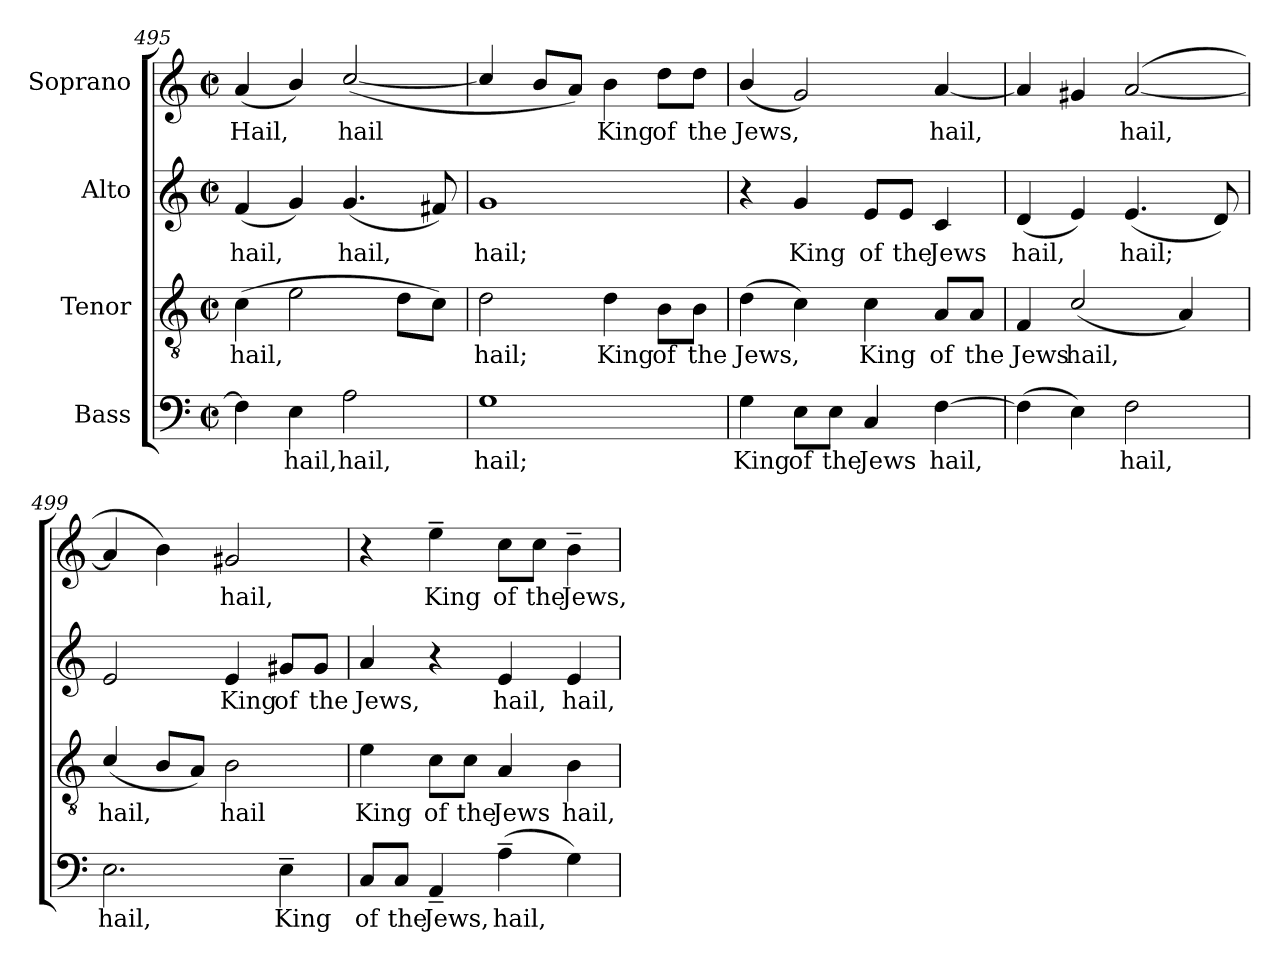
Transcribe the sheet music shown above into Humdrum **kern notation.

**kern	**text	**kern	**text	**kern	**text	**kern	**text
*part4	*part4	*part3	*part3	*part2	*part2	*part1	*part1
*staff4	*staff4	*staff3	*staff3	*staff2	*staff2	*staff1	*staff1
*I"Bass	*	*I"Tenor	*	*I"Alto	*	*I"Soprano	*
*clefF4	*	*clefGv2	*	*clefG2	*	*clefG2	*
*	*	*ITrd7c12	*	*	*	*	*
*k[]	*	*k[]	*	*k[]	*	*k[]	*
*C:	*	*C:	*	*C:	*	*C:	*
*M2/2	*	*M2/2	*	*M2/2	*	*M2/2	*
*met(c|)	*	*met(c|)	*	*met(c|)	*	*met(c|)	*
=495	=495	=495	=495	=495	=495	=495	=495
!	!	!	!LO:LY:b:color=#000000	!	!	!	!
!	!	!	!	!	!LO:LY:b:color=#000000	!	!
!	!	!	!	!	!	!	!LO:LY:b:color=#000000
4Fi\]	.	(4Ci\	hail,	(4fi/	hail,	(4ai/	Hail,
!	!LO:LY:b:color=#000000	!	!	!	!	!	!
4Ei\	hail,	2Ei\	.	4gi/)	.	4bi/)	.
!	!LO:LY:b:color=#000000	!	!	!	!	!	!
!	!	!	!	!	!LO:LY:b:color=#000000	!	!
!	!	!	!	!	!	!	!LO:LY:b:color=#000000
2Ai\	hail,	.	.	(4.gi/	hail,	([<2cci/	hail
.	.	8Di\L	.	.	.	.	.
.	.	8Ci\J)	.	8f#Xi/)	.	.	.
=496	=496	=496	=496	=496	=496	=496	=496
!	!LO:LY:b:color=#000000	!	!	!	!	!	!
!	!	!	!LO:LY:b:color=#000000	!	!	!	!
!	!	!	!	!	!LO:LY:b:color=#000000	!	!
1Gi	hail;	2Di\	hail;	1gi	hail;	4cci/]	.
.	.	.	.	.	.	8bi/L	.
.	.	.	.	.	.	8ai/J)	.
!	!	!	!LO:LY:b:color=#000000	!	!	!	!
!	!	!	!	!	!	!	!LO:LY:b:color=#000000
.	.	4Di\	King	.	.	4bi\	King
!	!	!	!LO:LY:b:color=#000000	!	!	!	!
!	!	!	!	!	!	!	!LO:LY:b:color=#000000
.	.	8BBi\L	of	.	.	8ddi\L	of
!	!	!	!LO:LY:b:color=#000000	!	!	!	!
!	!	!	!	!	!	!	!LO:LY:b:color=#000000
.	.	8BBi\J	the	.	.	8ddi\J	the
=497	=497	=497	=497	=497	=497	=497	=497
!	!LO:LY:b:color=#000000	!	!	!	!	!	!
!	!	!	!LO:LY:b:color=#000000	!	!	!	!
!	!	!	!	!	!	!	!LO:LY:b:color=#000000
4Gi\	King	(4Di\	Jews,	4r	.	(4bi/	Jews,
!	!LO:LY:b:color=#000000	!	!	!	!	!	!
!	!	!	!	!	!LO:LY:b:color=#000000	!	!
8Ei\L	of	4Ci\)	.	4gi/	King	2gi/)	.
!	!LO:LY:b:color=#000000	!	!	!	!	!	!
8Ei\J	the	.	.	.	.	.	.
!	!LO:LY:b:color=#000000	!	!	!	!	!	!
!	!	!	!LO:LY:b:color=#000000	!	!	!	!
!	!	!	!	!	!LO:LY:b:color=#000000	!	!
4Ci/	Jews	4Ci\	King	8ei/L	of	.	.
!	!	!	!	!	!LO:LY:b:color=#000000	!	!
.	.	.	.	8ei/J	the	.	.
!	!LO:LY:b:color=#000000	!	!	!	!	!	!
!	!	!	!LO:LY:b:color=#000000	!	!	!	!
!	!	!	!	!	!LO:LY:b:color=#000000	!	!
!	!	!	!	!	!	!	!LO:LY:b:color=#000000
[>4Fi\	hail,	8AAi/L	of	4ci/	Jews	[<4ai/	hail,
!	!	!	!LO:LY:b:color=#000000	!	!	!	!
.	.	8AAi/J	the	.	.	.	.
!!LO:LB:g=z
=498	=498	=498	=498	=498	=498	=498	=498
!	!	!	!LO:LY:b:color=#000000	!	!	!	!
!	!	!	!	!	!LO:LY:b:color=#000000	!	!
(4Fi\]	.	4FFi/	Jews	(4di/	hail,	4ai/]	.
!	!	!	!LO:LY:b:color=#000000	!	!	!	!
4Ei\)	.	(2Ci/	hail,	4ei/)	.	4g#Xi/	.
!	!LO:LY:b:color=#000000	!	!	!	!	!	!
!	!	!	!	!	!LO:LY:b:color=#000000	!	!
!	!	!	!	!	!	!	!LO:LY:b:color=#000000
2Fi\	hail,	.	.	(4.ei/	hail;	([<2ai/	hail,
.	.	4AAi/)	.	.	.	.	.
.	.	.	.	8di/)	.	.	.
=499	=499	=499	=499	=499	=499	=499	=499
!	!LO:LY:b:color=#000000	!	!	!	!	!	!
!	!	!	!LO:LY:b:color=#000000	!	!	!	!
2.Ei\	hail,	(4Ci/	hail,	2ei/	.	4ai/]	.
.	.	8BBi/L	.	.	.	4bi\)	.
.	.	8AAi/J)	.	.	.	.	.
!	!	!	!LO:LY:b:color=#000000	!	!	!	!
!	!	!	!	!	!LO:LY:b:color=#000000	!	!
!	!	!	!	!	!	!	!LO:LY:b:color=#000000
.	.	2BBi\	hail	4ei/	King	2g#Xi/	hail,
!	!LO:LY:b:color=#000000	!	!	!	!	!	!
!	!	!	!	!	!LO:LY:b:color=#000000	!	!
4E~i\	King	.	.	8g#Xi/L	of	.	.
!	!	!	!	!	!LO:LY:b:color=#000000	!	!
.	.	.	.	8g#i/J	the	.	.
=500	=500	=500	=500	=500	=500	=500	=500
!	!LO:LY:b:color=#000000	!	!	!	!	!	!
!	!	!	!LO:LY:b:color=#000000	!	!	!	!
!	!	!	!	!	!LO:LY:b:color=#000000	!	!
8Ci/L	of	4Ei\	King	4ai/	Jews,	4r	.
!	!LO:LY:b:color=#000000	!	!	!	!	!	!
8Ci/J	the	.	.	.	.	.	.
!	!LO:LY:b:color=#000000	!	!	!	!	!	!
!	!	!	!LO:LY:b:color=#000000	!	!	!	!
!	!	!	!	!	!	!	!LO:LY:b:color=#000000
4AA~i/	Jews,	8Ci\L	of	4r	.	4ee~i\	King
!	!	!	!LO:LY:b:color=#000000	!	!	!	!
.	.	8Ci\J	the	.	.	.	.
!	!LO:LY:b:color=#000000	!	!	!	!	!	!
!	!	!	!LO:LY:b:color=#000000	!	!	!	!
!	!	!	!	!	!LO:LY:b:color=#000000	!	!
!	!	!	!	!	!	!	!LO:LY:b:color=#000000
(4A~i\	hail,	4AAi/	Jews	4ei/	hail,	8cci\L	of
!	!	!	!	!	!	!	!LO:LY:b:color=#000000
.	.	.	.	.	.	8cci\J	the
!	!	!	!LO:LY:b:color=#000000	!	!	!	!
!	!	!	!	!	!LO:LY:b:color=#000000	!	!
!	!	!	!	!	!	!	!LO:LY:b:color=#000000
4Gi\)	.	4BBi\	hail,	4ei/	hail,	4b~i\	Jews,
=	=	=	=	=	=	=	=
*-	*-	*-	*-	*-	*-	*-	*-
